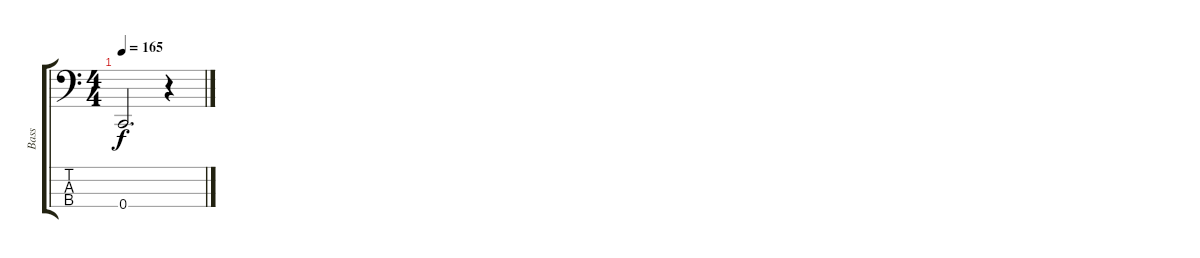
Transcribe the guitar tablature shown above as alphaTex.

\track ("Bass" "Bass") {instrument electricbassfinger}
\staff {score tabs}
\tuning (Eb2 Bb1 F1 C1) {hide}
\ts (4 4)
\tempo 165
\clef f4
\ks c
0.4.2{d dy f} r.4
